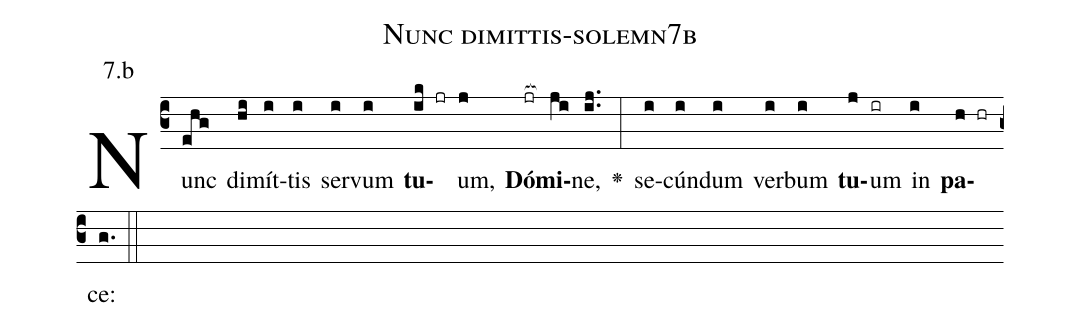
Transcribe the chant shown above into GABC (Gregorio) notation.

name: Nunc dimittis-solemn7b;
annotation: 7.b;
%%
(c3)Nunc(ehg) di(hi)mít(i)tis(i) ser(i)vum(i) <b>tu</b>(ik jr)um,(j) <b>Dó</b>(jr[ocb:1{])<b>mi</b>(ji[ocb:0}])ne,(ij..) <v>\greheightstar</v>(:) se(i)cún(i)dum(i) ver(i)bum(i) <b>tu</b>(j)um(ir) in(i) <b>pa</b>(h hr)ce:(g.) (::)


%E(i) u(i) o(j) u(i) a(h) e.(g.) (::)
